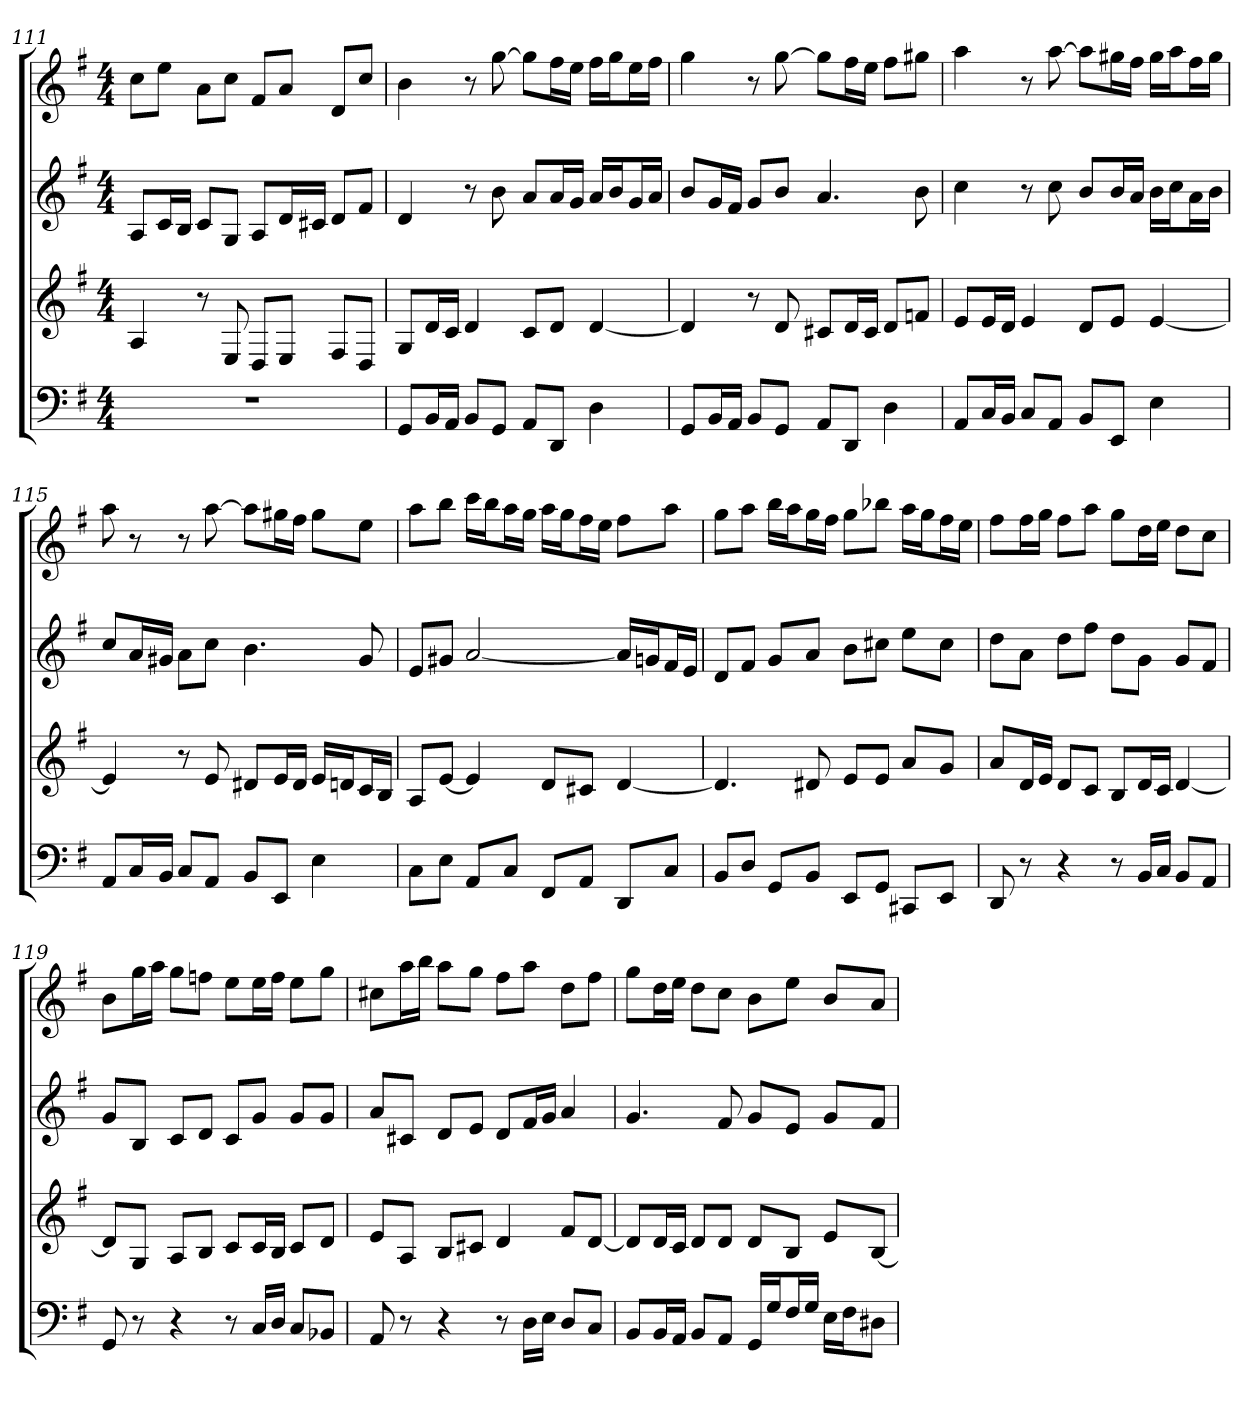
**kern	**kern	**kern	**kern
*part4	*part3	*part2	*part1
*staff4	*staff3	*staff2	*staff1
*k[f#]	*k[f#]	*k[f#]	*k[f#]
*M4/4	*M4/4	*M4/4	*M4/4
=111	=111	=111	=111
1r	4A	8AL	8ccL
.	.	16cL	8eeJ
.	.	16BJJ	.
.	8r	8cL	8aL
.	8E	8GJ	8ccJ
.	8DL	8AL	8f#L
.	8EJ	16dL	8aJ
.	.	16c#XJJ	.
.	8F#L	8dL	8dL
.	8DJ	8f#J	8ccJ
=112	=112	=112	=112
8GGL	8GL	4d	4b
16BBL	16dL	.	.
16AAJJ	16cJJ	.	.
8BBL	4d	8r	8r
8GGJ	.	8b	[8gg
8AAL	8cL	8aL	8ggL]
8DDJ	8dJ	16aL	16ff#L
.	.	16gJJ	16eeJJ
4D	[4d	16aLL	16ff#LL
.	.	16bJ	16ggJ
.	.	16gL	16eeL
.	.	16aJJ	16ff#JJ
=113	=113	=113	=113
8GGL	4d]	8bL	4gg
16BBL	.	16gL	.
16AAJJ	.	16f#JJ	.
8BBL	8r	8gL	8r
8GGJ	8d	8bJ	[8gg
8AAL	8c#XL	4.a	8ggL]
8DDJ	16dL	.	16ff#L
.	16c#JJ	.	16eeJJ
4D	8dL	.	8ff#L
.	8fnJ	8b	8gg#XJ
=114	=114	=114	=114
8AAL	8eL	4cc	4aa
16CL	16eL	.	.
16BBJJ	16dJJ	.	.
8CL	4e	8r	8r
8AAJ	.	8cc	[8aa
8BBL	8dL	8bL	8aaL]
8EEJ	8eJ	16bL	16gg#XL
.	.	16aJJ	16ff#JJ
4E	[4e	16bLL	16gg#LL
.	.	16ccJ	16aaJ
.	.	16aL	16ff#L
.	.	16bJJ	16gg#JJ
=115	=115	=115	=115
8AAL	4e]	8ccL	8aa
16CL	.	16aL	8r
16BBJJ	.	16g#XJJ	.
8CL	8r	8aL	8r
8AAJ	8e	8ccJ	[8aa
8BBL	8d#XL	4.b	8aaL]
8EEJ	16eL	.	16gg#XL
.	16d#JJ	.	16ff#JJ
4E	16eLL	.	8gg#L
.	16dnJ	.	.
.	16cL	8g#	8eeJ
.	16BJJ	.	.
=116	=116	=116	=116
8CL	8AL	8eL	8aaL
8EJ	[8eJ	8g#XJ	8bbJ
8AAL	4e]	[2a	16cccLL
.	.	.	16bbJ
8CJ	.	.	16aaL
.	.	.	16ggJJ
8FF#L	8dL	.	16aaLL
.	.	.	16ggJ
8AAJ	8c#XJ	.	16ff#L
.	.	.	16eeJJ
8DDL	[4d	16aLL]	8ff#L
.	.	16gnJ	.
8CJ	.	16f#L	8aaJ
.	.	16eJJ	.
=117	=117	=117	=117
8BBL	4.d]	8dL	8ggL
8DJ	.	8f#J	8aaJ
8GGL	.	8gL	16bbLL
.	.	.	16aaJ
8BBJ	8d#X	8aJ	16ggL
.	.	.	16ff#JJ
8EEL	8eL	8bL	8ggL
8GGJ	8eJ	8cc#XJ	8bb-XJ
8CC#XL	8aL	8eeL	16aaLL
.	.	.	16ggJ
8EEJ	8gJ	8cc#J	16ff#L
.	.	.	16eeJJ
=118	=118	=118	=118
8DD	8aL	8ddL	8ff#L
8r	16dL	8aJ	16ff#L
.	16eJJ	.	16ggJJ
4r	8dL	8ddL	8ff#L
.	8cJ	8ff#J	8aaJ
8r	8BL	8ddL	8ggL
16BBLL	16dL	8gJ	16ddL
16CJJ	16cJJ	.	16eeJJ
8BBL	[4d	8gL	8ddL
8AAJ	.	8f#J	8ccJ
=119	=119	=119	=119
8GG	8dL]	8gL	8bL
8r	8GJ	8BJ	16ggL
.	.	.	16aaJJ
4r	8AL	8cL	8ggL
.	8BJ	8dJ	8ffnJ
8r	8cL	8cL	8eeL
16CLL	16cL	8gJ	16eeL
16DJJ	16BJJ	.	16ffJJ
8CL	8cL	8gL	8eeL
8BB-XJ	8dJ	8gJ	8ggJ
=120	=120	=120	=120
8AA	8eL	8aL	8cc#XL
8r	8AJ	8c#XJ	16aaL
.	.	.	16bbJJ
4r	8BL	8dL	8aaL
.	8c#XJ	8eJ	8ggJ
8r	4d	8dL	8ff#L
16DLL	.	16f#L	8aaJ
16EJJ	.	16gJJ	.
8DL	8f#L	4a	8ddL
8CJ	[8dJ	.	8ff#J
=121	=121	=121	=121
8BBL	8dL]	4.g	8ggL
16BBL	16dL	.	16ddL
16AAJJ	16cJJ	.	16eeJJ
8BBL	8dL	.	8ddL
8AAJ	8dJ	8f#	8ccJ
16GGLL	8dL	8gL	8bL
16GJ	.	.	.
16F#L	8BJ	8eJ	8eeJ
16GJJ	.	.	.
16ELL	8eL	8gL	8bL
16F#J	.	.	.
8D#XJ	[8BJ	8f#J	8aJ
=	=	=	=
*-	*-	*-	*-
